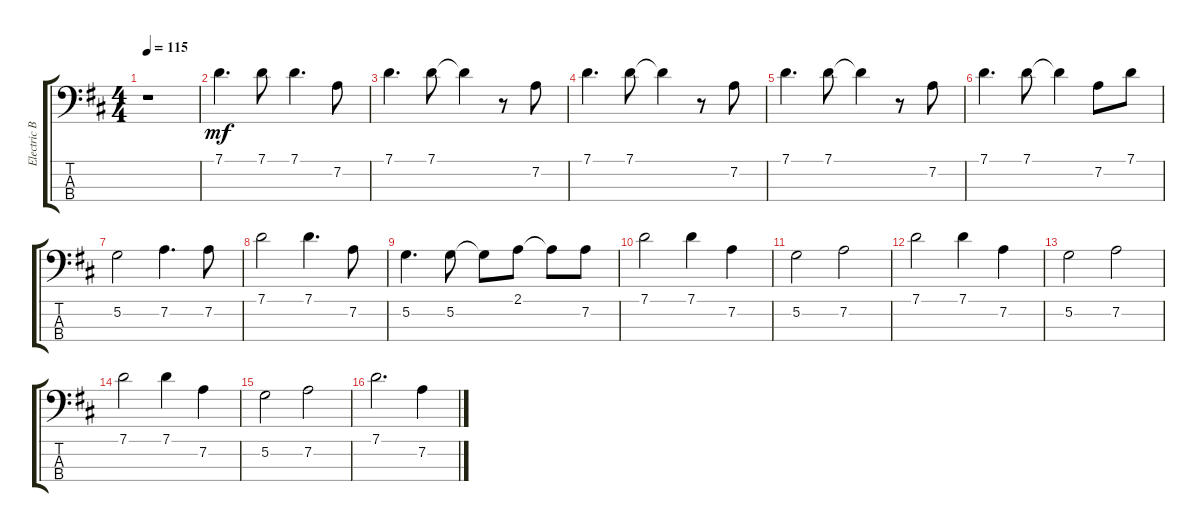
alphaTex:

\track ("Electric Bass (finger)" "Electric B") {instrument electricbassfinger}
\staff {score tabs}
\tuning (G2 D2 A1 E1) {hide}
\ts (4 4)
\tempo 115
\clef f4
\ks bminor
r.1{dy mf instrument electricbassfinger} |
7.1.4{d} 7.1.8 7.1.4{d} 7.2.8 |
7.1.4{d} 7.1.8 7.1{t}.4 r.8 7.2.8 |
7.1.4{d} 7.1.8 7.1{t}.4 r.8 7.2.8 |
7.1.4{d} 7.1.8 7.1{t}.4 r.8 7.2.8 |
7.1.4{d} 7.1.8 7.1{t}.4 7.2.8 7.1.8 |
5.2.2 7.2.4{d} 7.2.8 |
7.1.2 7.1.4{d} 7.2.8 |
5.2.4{d} 5.2.8 5.2{t}.8 2.1.8 2.1{t}.8 7.2.8 |
7.1.2 7.1.4 7.2.4 |
5.2.2 7.2.2 |
7.1.2 7.1.4 7.2.4 |
5.2.2 7.2.2 |
7.1.2 7.1.4 7.2.4 |
5.2.2 7.2.2 |
7.1.2{d} 7.2.4
